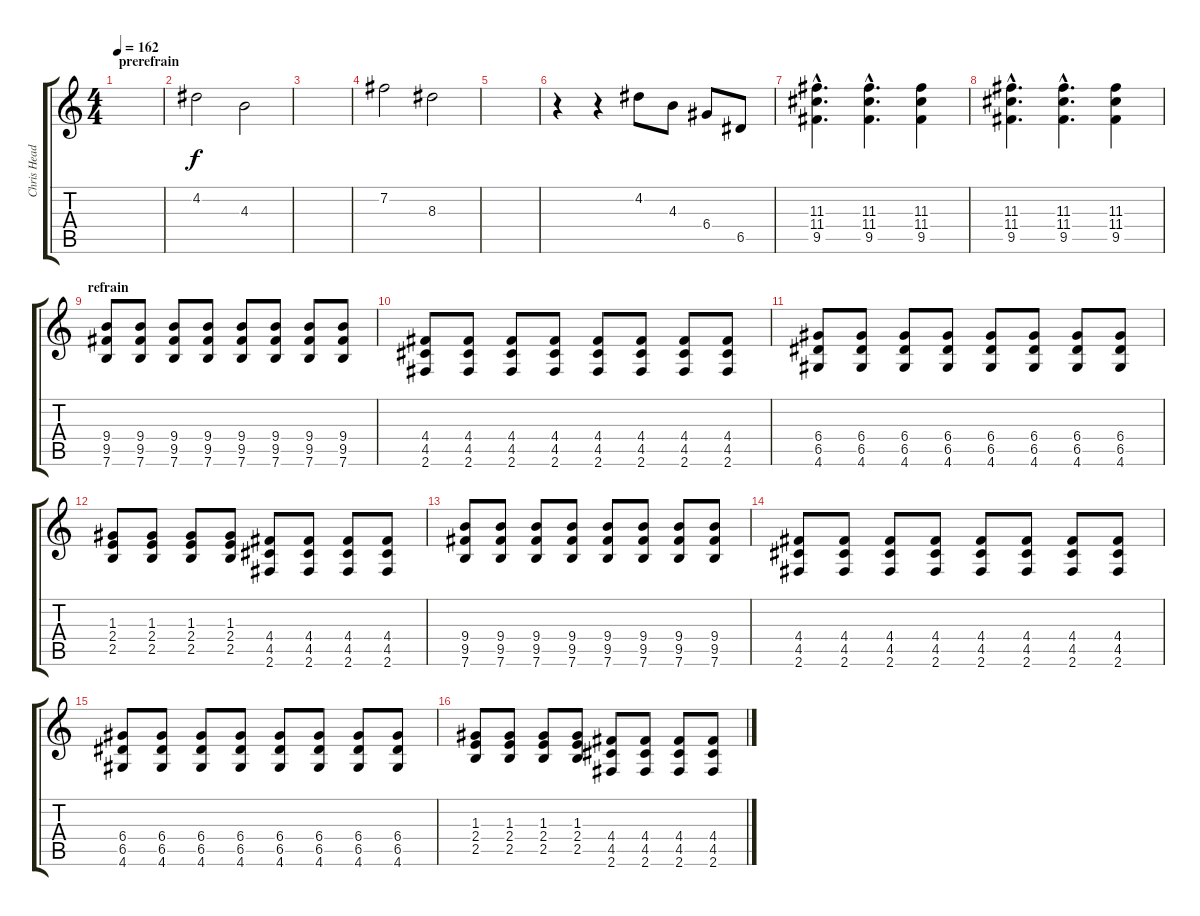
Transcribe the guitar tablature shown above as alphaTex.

\track ("Chris Head" "Chris Head") {instrument distortionguitar}
\staff {score tabs}
\tuning (E4 B3 G3 D3 A2 E2) {hide}
\ts (4 4)
\section ("" "prerefrain")
\tempo 162
\clef g2
\ks c
|
4.2.2 4.3.2 |
|
7.2.2 8.3.2 |
|
r.4 r.4 4.2.8 4.3.8 6.4.8 6.5.8 |
(11.3{hac} 11.4{hac} 9.5{hac}).4{d} (11.3{hac} 11.4{hac} 9.5{hac}).4{d} (11.3 11.4 9.5).4 |
(11.3{hac} 11.4{hac} 9.5{hac}).4{d} (11.3{hac} 11.4{hac} 9.5{hac}).4{d} (11.3 11.4 9.5).4 |
\section ("" "refrain")
(9.4 9.5 7.6).8 (9.4 9.5 7.6).8 (9.4 9.5 7.6).8 (9.4 9.5 7.6).8 (9.4 9.5 7.6).8 (9.4 9.5 7.6).8 (9.4 9.5 7.6).8 (9.4 9.5 7.6).8 |
(4.4 4.5 2.6).8 (4.4 4.5 2.6).8 (4.4 4.5 2.6).8 (4.4 4.5 2.6).8 (4.4 4.5 2.6).8 (4.4 4.5 2.6).8 (4.4 4.5 2.6).8 (4.4 4.5 2.6).8 |
(6.4 6.5 4.6).8 (6.4 6.5 4.6).8 (6.4 6.5 4.6).8 (6.4 6.5 4.6).8 (6.4 6.5 4.6).8 (6.4 6.5 4.6).8 (6.4 6.5 4.6).8 (6.4 6.5 4.6).8 |
(1.3 2.4 2.5).8 (1.3 2.4 2.5).8 (1.3 2.4 2.5).8 (1.3 2.4 2.5).8 (4.4 4.5 2.6).8 (4.4 4.5 2.6).8 (4.4 4.5 2.6).8 (4.4 4.5 2.6).8 |
(9.4 9.5 7.6).8 (9.4 9.5 7.6).8 (9.4 9.5 7.6).8 (9.4 9.5 7.6).8 (9.4 9.5 7.6).8 (9.4 9.5 7.6).8 (9.4 9.5 7.6).8 (9.4 9.5 7.6).8 |
(4.4 4.5 2.6).8 (4.4 4.5 2.6).8 (4.4 4.5 2.6).8 (4.4 4.5 2.6).8 (4.4 4.5 2.6).8 (4.4 4.5 2.6).8 (4.4 4.5 2.6).8 (4.4 4.5 2.6).8 |
(6.4 6.5 4.6).8 (6.4 6.5 4.6).8 (6.4 6.5 4.6).8 (6.4 6.5 4.6).8 (6.4 6.5 4.6).8 (6.4 6.5 4.6).8 (6.4 6.5 4.6).8 (6.4 6.5 4.6).8 |
(1.3 2.4 2.5).8 (1.3 2.4 2.5).8 (1.3 2.4 2.5).8 (1.3 2.4 2.5).8 (4.4 4.5 2.6).8 (4.4 4.5 2.6).8 (4.4 4.5 2.6).8 (4.4 4.5 2.6).8
